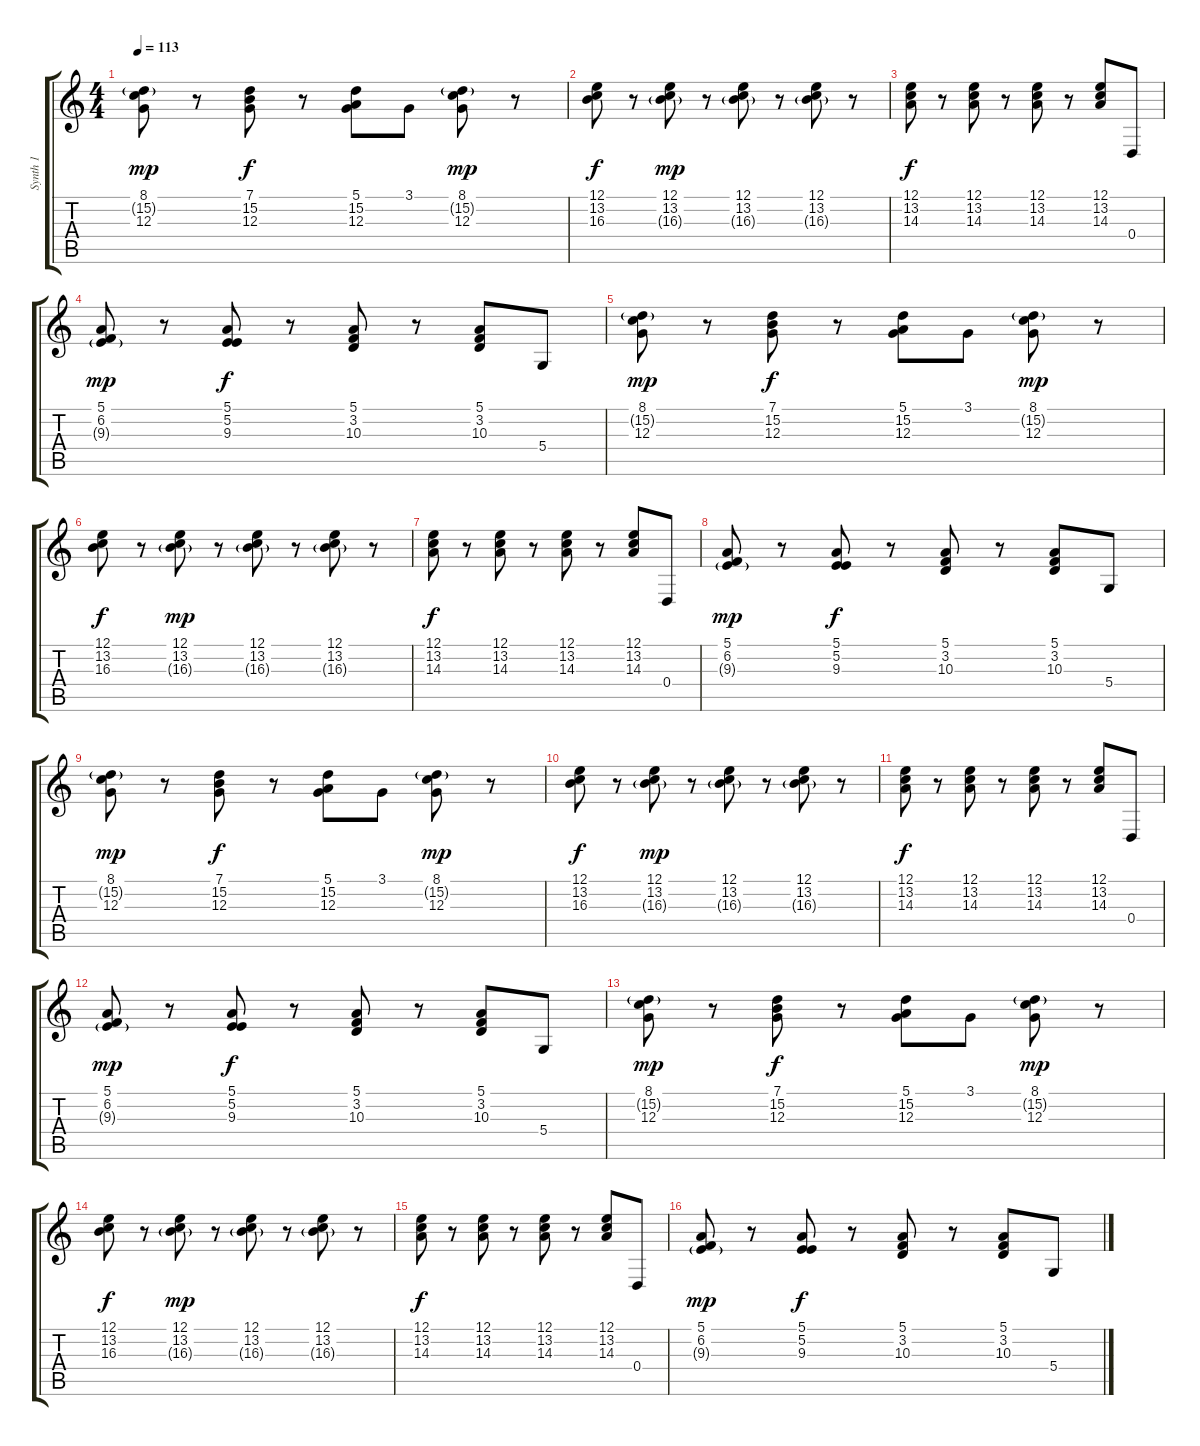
\track ("Synth 1" "Synth 1") {instrument synthbrass1}
\staff {score tabs}
\tuning (E4 B3 G3 D3 A2 E2) {hide}
\ts (4 4)
\tempo 113
\clef g2
\ks c
(8.1 15.2{g} 12.3).8{dy mp} r.8 (7.1 15.2 12.3).8{dy f} r.8 (5.1 15.2 12.3).8 3.1.8 (8.1 15.2{g} 12.3).8{dy mp} r.8 |
(12.1 13.2 16.3).8{dy f} r.8 (12.1 13.2 16.3{g}).8{dy mp} r.8 (12.1 13.2 16.3{g}).8 r.8 (12.1 13.2 16.3{g}).8 r.8 |
(12.1 13.2 14.3).8{dy f} r.8 (12.1 13.2 14.3).8 r.8 (12.1 13.2 14.3).8 r.8 (12.1 13.2 14.3).8 0.4.8 |
(5.1 6.2 9.3{g}).8{dy mp} r.8 (5.1 5.2 9.3).8{dy f} r.8 (5.1 3.2 10.3).8 r.8 (5.1 3.2 10.3).8 5.4.8 |
(8.1 15.2{g} 12.3).8{dy mp} r.8 (7.1 15.2 12.3).8{dy f} r.8 (5.1 15.2 12.3).8 3.1.8 (8.1 15.2{g} 12.3).8{dy mp} r.8 |
(12.1 13.2 16.3).8{dy f} r.8 (12.1 13.2 16.3{g}).8{dy mp} r.8 (12.1 13.2 16.3{g}).8 r.8 (12.1 13.2 16.3{g}).8 r.8 |
(12.1 13.2 14.3).8{dy f} r.8 (12.1 13.2 14.3).8 r.8 (12.1 13.2 14.3).8 r.8 (12.1 13.2 14.3).8 0.4.8 |
(5.1 6.2 9.3{g}).8{dy mp} r.8 (5.1 5.2 9.3).8{dy f} r.8 (5.1 3.2 10.3).8 r.8 (5.1 3.2 10.3).8 5.4.8 |
(8.1 15.2{g} 12.3).8{dy mp} r.8 (7.1 15.2 12.3).8{dy f} r.8 (5.1 15.2 12.3).8 3.1.8 (8.1 15.2{g} 12.3).8{dy mp} r.8 |
(12.1 13.2 16.3).8{dy f} r.8 (12.1 13.2 16.3{g}).8{dy mp} r.8 (12.1 13.2 16.3{g}).8 r.8 (12.1 13.2 16.3{g}).8 r.8 |
(12.1 13.2 14.3).8{dy f} r.8 (12.1 13.2 14.3).8 r.8 (12.1 13.2 14.3).8 r.8 (12.1 13.2 14.3).8 0.4.8 |
(5.1 6.2 9.3{g}).8{dy mp} r.8 (5.1 5.2 9.3).8{dy f} r.8 (5.1 3.2 10.3).8 r.8 (5.1 3.2 10.3).8 5.4.8 |
(8.1 15.2{g} 12.3).8{dy mp} r.8 (7.1 15.2 12.3).8{dy f} r.8 (5.1 15.2 12.3).8 3.1.8 (8.1 15.2{g} 12.3).8{dy mp} r.8 |
(12.1 13.2 16.3).8{dy f volume 0} r.8 (12.1 13.2 16.3{g}).8{dy mp} r.8 (12.1 13.2 16.3{g}).8 r.8 (12.1 13.2 16.3{g}).8 r.8 |
(12.1 13.2 14.3).8{dy f} r.8 (12.1 13.2 14.3).8 r.8 (12.1 13.2 14.3).8 r.8 (12.1 13.2 14.3).8 0.4.8 |
(5.1 6.2 9.3{g}).8{dy mp} r.8 (5.1 5.2 9.3).8{dy f} r.8 (5.1 3.2 10.3).8 r.8 (5.1 3.2 10.3).8 5.4.8
